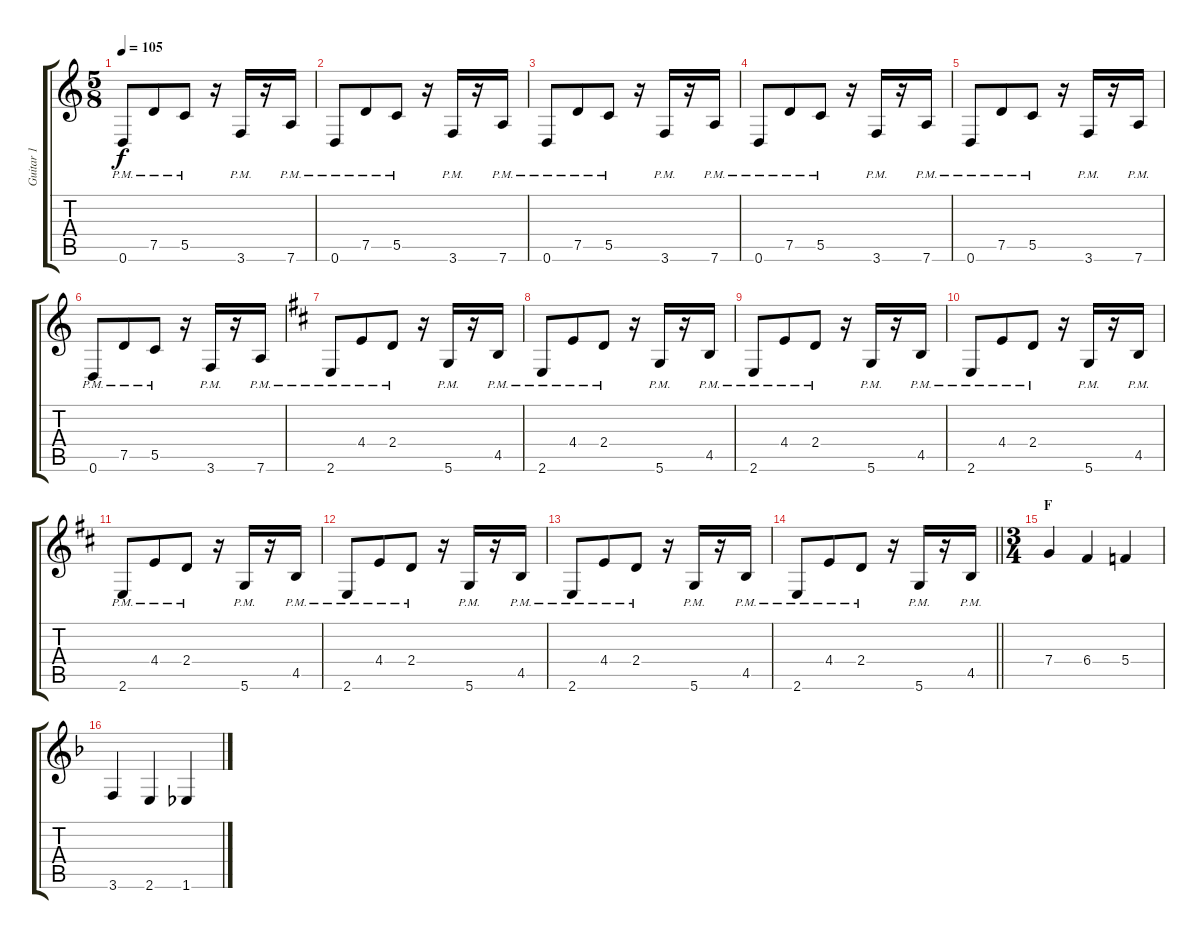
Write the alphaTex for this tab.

\track ("Guitar 1" "Guitar 1") {instrument distortionguitar}
\staff {score tabs}
\tuning (D4 A3 F3 C3 G2 D2) {hide}
\ts (5 8)
\tempo 105
\clef g2
\ks aminor
0.6{pm}.8{dy f} 7.5{pm}.8 5.5{pm}.8 r.16 3.6{pm}.16 r.16 7.6{pm}.16 |
0.6{pm}.8 7.5{pm}.8 5.5{pm}.8 r.16 3.6{pm}.16 r.16 7.6{pm}.16 |
0.6{pm}.8 7.5{pm}.8 5.5{pm}.8 r.16 3.6{pm}.16 r.16 7.6{pm}.16 |
0.6{pm}.8 7.5{pm}.8 5.5{pm}.8 r.16 3.6{pm}.16 r.16 7.6{pm}.16 |
0.6{pm}.8 7.5{pm}.8 5.5{pm}.8 r.16 3.6{pm}.16 r.16 7.6{pm}.16 |
0.6{pm}.8 7.5{pm}.8 5.5{pm}.8 r.16 3.6{pm}.16 r.16 7.6{pm}.16 |
\ks bminor
2.6{pm}.8 4.4{pm}.8 2.4{pm}.8 r.16 5.6{pm}.16 r.16 4.5{pm}.16 |
2.6{pm}.8 4.4{pm}.8 2.4{pm}.8 r.16 5.6{pm}.16 r.16 4.5{pm}.16 |
2.6{pm}.8 4.4{pm}.8 2.4{pm}.8 r.16 5.6{pm}.16 r.16 4.5{pm}.16 |
2.6{pm}.8 4.4{pm}.8 2.4{pm}.8 r.16 5.6{pm}.16 r.16 4.5{pm}.16 |
2.6{pm}.8 4.4{pm}.8 2.4{pm}.8 r.16 5.6{pm}.16 r.16 4.5{pm}.16 |
2.6{pm}.8 4.4{pm}.8 2.4{pm}.8 r.16 5.6{pm}.16 r.16 4.5{pm}.16 |
2.6{pm}.8 4.4{pm}.8 2.4{pm}.8 r.16 5.6{pm}.16 r.16 4.5{pm}.16 |
\barLineRight lightlight
2.6{pm}.8 4.4{pm}.8 2.4{pm}.8 r.16 5.6{pm}.16 r.16 4.5{pm}.16 |
\ts (3 4)
\section ("" "F")
\ks d
7.4.4 6.4.4 5.4.4 |
\ks dminor
3.6.4 2.6.4 1.6.4
